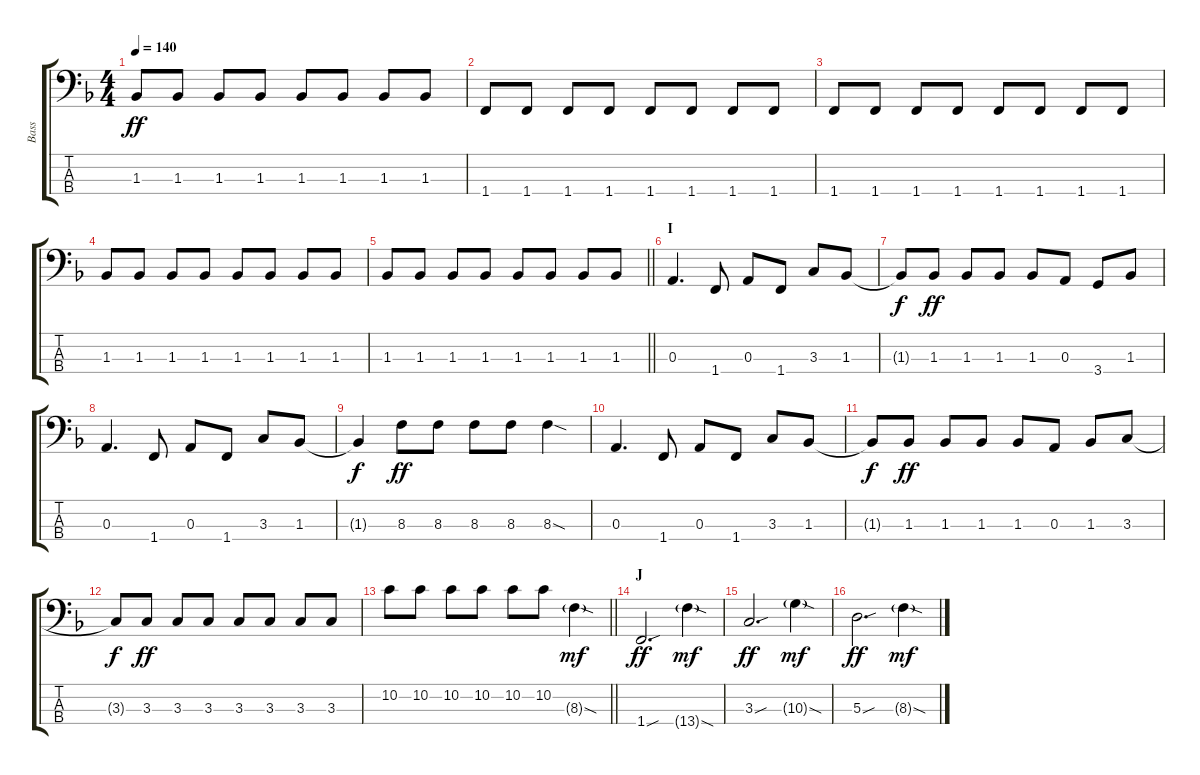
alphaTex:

\track ("Bass" "Bass") {instrument electricbasspick}
\staff {score tabs}
\tuning (G2 D2 A1 E1) {hide}
\ts (4 4)
\tempo 140
\clef f4
\ks f
1.3.8{dy ff} 1.3.8 1.3.8 1.3.8 1.3.8 1.3.8 1.3.8 1.3.8 |
1.4.8 1.4.8 1.4.8 1.4.8 1.4.8 1.4.8 1.4.8 1.4.8 |
1.4.8 1.4.8 1.4.8 1.4.8 1.4.8 1.4.8 1.4.8 1.4.8 |
1.3.8 1.3.8 1.3.8 1.3.8 1.3.8 1.3.8 1.3.8 1.3.8 |
\barLineRight lightlight
1.3.8 1.3.8 1.3.8 1.3.8 1.3.8 1.3.8 1.3.8 1.3.8 |
\section ("" "I")
0.3.4{d} 1.4.8 0.3.8 1.4.8 3.3.8 1.3.8 |
1.3{t}.8{dy f} 1.3.8{dy ff} 1.3.8 1.3.8 1.3.8 0.3.8 3.4.8 1.3.8 |
0.3.4{d} 1.4.8 0.3.8 1.4.8 3.3.8 1.3.8 |
1.3{t}.4{dy f} 8.3.8{dy ff} 8.3.8 8.3.8 8.3.8 8.3{sod}.4 |
0.3.4{d} 1.4.8 0.3.8 1.4.8 3.3.8 1.3.8 |
1.3{t}.8{dy f} 1.3.8{dy ff} 1.3.8 1.3.8 1.3.8 0.3.8 1.3.8 3.3.8 |
3.3{t}.8{dy f} 3.3.8{dy ff} 3.3.8 3.3.8 3.3.8 3.3.8 3.3.8 3.3.8 |
\barLineRight lightlight
10.2.8 10.2.8 10.2.8 10.2.8 10.2.8 10.2.8 8.3{sod g}.4{dy mf} |
\section ("" "J")
1.4{sou}.2{d dy ff} 13.4{sod g}.4{dy mf} |
3.3{sou}.2{d dy ff} 10.3{sod g}.4{dy mf} |
5.3{sou}.2{d dy ff} 8.3{sod g}.4{dy mf}
